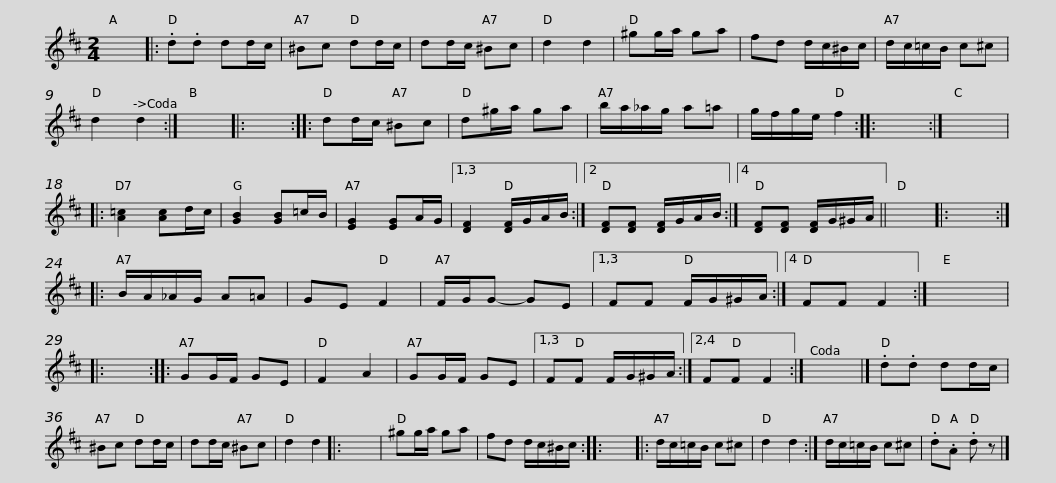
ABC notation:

X:1
L:1/8
M:2/4
I:linebreak $
K:D
V:1 treble
V:1
 x4 |: .d.d dd/c/ | ^Bc dd/c/ | dd/c/ ^Bc | d2 d2 | %5
 ^gg/a/ ga | fd d/c/^B/c/ | d/c/=c/B/ c^c | d2 d2 :|$ x4 |: %10
 x4 :: dd/c/ ^Bc | d^g/a/ ga | b/a/_a/g/ a=a | g/f/g/e/ f2 :: %15
 x4 :| x4 |: [A=c]2 [Ac]d/c/ |$ [GB]2 [GB]=c/B/ | [EG]2 [EG]A/G/ |1,3 %20
 [DF]2 [DF]/G/A/B/ :|2 [DF][DF] [DF]/G/A/B/ :|4 [DF][DF] [DF]/G/^G/A/ || x4 |: x4 :: %25
 B/A/_A/G/ A=A | GE F2 |$ F/G/G- GE |1,3 FF F/G/^G/A/ :|4 FF F2 :| %30
 x4 |: x4 :: GG/F/ GE | F2 A2 | GG/F/ GE |1,3 %35
 FF F/G/^G/A/ :|2,4$ FF F2 :| x4 |] .d.d dd/c/ | ^Bc dd/c/ | %40
 dd/c/ ^Bc | d2 d2 |: x4 | ^gg/a/ ga | fd d/c/^B/c/ :: %45
 x4 |:$ d/c/=c/B/ c^c | d2 d2 :| d/c/=c/B/ c^c | .d.A .d z |] %50
